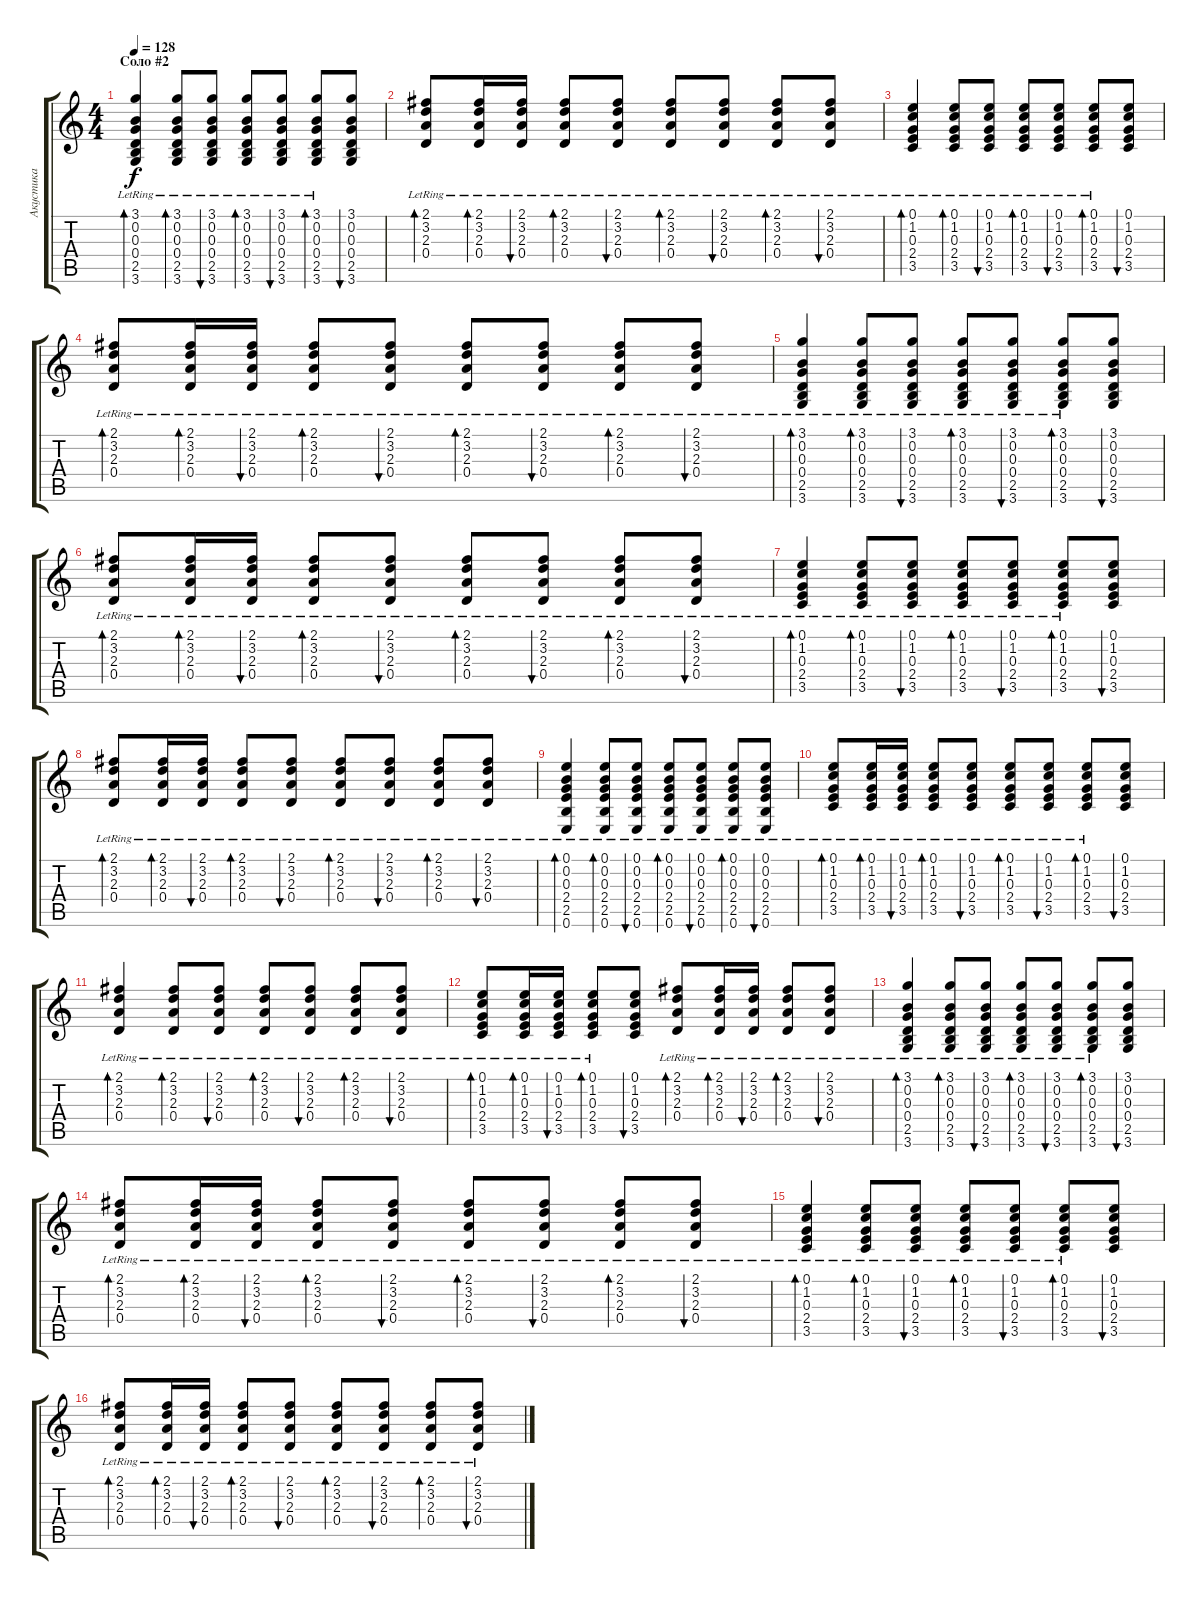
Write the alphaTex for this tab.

\track ("Акустика" "Акустика") {instrument acousticguitarsteel}
\staff {score tabs}
\tuning (E4 B3 G3 D3 A2 E2) {hide}
\ts (4 4)
\section ("" "Соло #2")
\tempo 128
\clef g2
\ks c
(3.1{lr} 0.2{lr} 0.3{lr} 0.4{lr} 2.5{lr} 3.6{lr}).4{bd 60 dy f} (3.1{lr} 0.2{lr} 0.3{lr} 0.4{lr} 2.5{lr} 3.6{lr}).8{bd 60} (3.1{lr} 0.2{lr} 0.3{lr} 0.4{lr} 2.5{lr} 3.6{lr}).8{bu 60} (3.1{lr} 0.2{lr} 0.3{lr} 0.4{lr} 2.5{lr} 3.6{lr}).8{bd 60} (3.1{lr} 0.2{lr} 0.3{lr} 0.4{lr} 2.5{lr} 3.6{lr}).8{bu 60} (3.1{lr} 0.2{lr} 0.3{lr} 0.4{lr} 2.5{lr} 3.6{lr}).8{bd 60} (3.1 0.2 0.3 0.4 2.5 3.6).8{bu 60} |
(2.1{lr} 3.2{lr} 2.3{lr} 0.4{lr}).8{bd 60} (2.1{lr} 3.2{lr} 2.3{lr} 0.4{lr}).16{bd 60} (2.1{lr} 3.2{lr} 2.3{lr} 0.4{lr}).16{bu 60} (2.1{lr} 3.2{lr} 2.3{lr} 0.4{lr}).8{bd 60} (2.1{lr} 3.2{lr} 2.3{lr} 0.4{lr}).8{bu 60} (2.1{lr} 3.2{lr} 2.3{lr} 0.4{lr}).8{bd 60} (2.1{lr} 3.2{lr} 2.3{lr} 0.4{lr}).8{bu 60} (2.1{lr} 3.2{lr} 2.3{lr} 0.4{lr}).8{bd 60} (2.1{lr} 3.2{lr} 2.3{lr} 0.4{lr}).8{bu 60} |
(0.1{lr} 1.2{lr} 0.3{lr} 2.4{lr} 3.5{lr}).4{bd 60} (0.1{lr} 1.2{lr} 0.3{lr} 2.4{lr} 3.5{lr}).8{bd 60} (0.1{lr} 1.2{lr} 0.3{lr} 2.4{lr} 3.5{lr}).8{bu 60} (0.1{lr} 1.2{lr} 0.3{lr} 2.4{lr} 3.5{lr}).8{bd 60} (0.1{lr} 1.2{lr} 0.3{lr} 2.4{lr} 3.5{lr}).8{bu 60} (0.1{lr} 1.2{lr} 0.3{lr} 2.4{lr} 3.5{lr}).8{bd 60} (0.1 1.2 0.3 2.4 3.5).8{bu 60} |
(2.1{lr} 3.2{lr} 2.3{lr} 0.4{lr}).8{bd 60} (2.1{lr} 3.2{lr} 2.3{lr} 0.4{lr}).16{bd 60} (2.1{lr} 3.2{lr} 2.3{lr} 0.4{lr}).16{bu 60} (2.1{lr} 3.2{lr} 2.3{lr} 0.4{lr}).8{bd 60} (2.1{lr} 3.2{lr} 2.3{lr} 0.4{lr}).8{bu 60} (2.1{lr} 3.2{lr} 2.3{lr} 0.4{lr}).8{bd 60} (2.1{lr} 3.2{lr} 2.3{lr} 0.4{lr}).8{bu 60} (2.1{lr} 3.2{lr} 2.3{lr} 0.4{lr}).8{bd 60} (2.1{lr} 3.2{lr} 2.3{lr} 0.4{lr}).8{bu 60} |
(3.1{lr} 0.2{lr} 0.3{lr} 0.4{lr} 2.5{lr} 3.6{lr}).4{bd 60} (3.1{lr} 0.2{lr} 0.3{lr} 0.4{lr} 2.5{lr} 3.6{lr}).8{bd 60} (3.1{lr} 0.2{lr} 0.3{lr} 0.4{lr} 2.5{lr} 3.6{lr}).8{bu 60} (3.1{lr} 0.2{lr} 0.3{lr} 0.4{lr} 2.5{lr} 3.6{lr}).8{bd 60} (3.1{lr} 0.2{lr} 0.3{lr} 0.4{lr} 2.5{lr} 3.6{lr}).8{bu 60} (3.1{lr} 0.2{lr} 0.3{lr} 0.4{lr} 2.5{lr} 3.6{lr}).8{bd 60} (3.1 0.2 0.3 0.4 2.5 3.6).8{bu 60} |
(2.1{lr} 3.2{lr} 2.3{lr} 0.4{lr}).8{bd 60} (2.1{lr} 3.2{lr} 2.3{lr} 0.4{lr}).16{bd 60} (2.1{lr} 3.2{lr} 2.3{lr} 0.4{lr}).16{bu 60} (2.1{lr} 3.2{lr} 2.3{lr} 0.4{lr}).8{bd 60} (2.1{lr} 3.2{lr} 2.3{lr} 0.4{lr}).8{bu 60} (2.1{lr} 3.2{lr} 2.3{lr} 0.4{lr}).8{bd 60} (2.1{lr} 3.2{lr} 2.3{lr} 0.4{lr}).8{bu 60} (2.1{lr} 3.2{lr} 2.3{lr} 0.4{lr}).8{bd 60} (2.1{lr} 3.2{lr} 2.3{lr} 0.4{lr}).8{bu 60} |
(0.1{lr} 1.2{lr} 0.3{lr} 2.4{lr} 3.5{lr}).4{bd 60} (0.1{lr} 1.2{lr} 0.3{lr} 2.4{lr} 3.5{lr}).8{bd 60} (0.1{lr} 1.2{lr} 0.3{lr} 2.4{lr} 3.5{lr}).8{bu 60} (0.1{lr} 1.2{lr} 0.3{lr} 2.4{lr} 3.5{lr}).8{bd 60} (0.1{lr} 1.2{lr} 0.3{lr} 2.4{lr} 3.5{lr}).8{bu 60} (0.1{lr} 1.2{lr} 0.3{lr} 2.4{lr} 3.5{lr}).8{bd 60} (0.1 1.2 0.3 2.4 3.5).8{bu 60} |
(2.1{lr} 3.2{lr} 2.3{lr} 0.4{lr}).8{bd 60} (2.1{lr} 3.2{lr} 2.3{lr} 0.4{lr}).16{bd 60} (2.1{lr} 3.2{lr} 2.3{lr} 0.4{lr}).16{bu 60} (2.1{lr} 3.2{lr} 2.3{lr} 0.4{lr}).8{bd 60} (2.1{lr} 3.2{lr} 2.3{lr} 0.4{lr}).8{bu 60} (2.1{lr} 3.2{lr} 2.3{lr} 0.4{lr}).8{bd 60} (2.1{lr} 3.2{lr} 2.3{lr} 0.4{lr}).8{bu 60} (2.1{lr} 3.2{lr} 2.3{lr} 0.4{lr}).8{bd 60} (2.1{lr} 3.2{lr} 2.3{lr} 0.4{lr}).8{bu 60} |
(0.1{lr} 0.2{lr} 0.3{lr} 2.4{lr} 2.5{lr} 0.6{lr}).4{bd 120} (0.1{lr} 0.2{lr} 0.3{lr} 2.4{lr} 2.5{lr} 0.6{lr}).8{bd 60} (0.1{lr} 0.2{lr} 0.3{lr} 2.4{lr} 2.5{lr} 0.6{lr}).8{bu 60} (0.1{lr} 0.2{lr} 0.3{lr} 2.4{lr} 2.5{lr} 0.6{lr}).8{bd 60} (0.1{lr} 0.2{lr} 0.3{lr} 2.4{lr} 2.5{lr} 0.6{lr}).8{bu 60} (0.1{lr} 0.2{lr} 0.3{lr} 2.4{lr} 2.5{lr} 0.6{lr}).8{bd 60} (0.1{lr} 0.2{lr} 0.3{lr} 2.4{lr} 2.5{lr} 0.6{lr}).8{bu 60} |
(0.1{lr} 1.2{lr} 0.3{lr} 2.4{lr} 3.5{lr}).8{bd 60} (0.1{lr} 1.2{lr} 0.3{lr} 2.4{lr} 3.5{lr}).16{bd 60} (0.1{lr} 1.2{lr} 0.3{lr} 2.4{lr} 3.5{lr}).16{bu 60} (0.1{lr} 1.2{lr} 0.3{lr} 2.4{lr} 3.5{lr}).8{bd 60} (0.1{lr} 1.2{lr} 0.3{lr} 2.4{lr} 3.5{lr}).8{bu 60} (0.1{lr} 1.2{lr} 0.3{lr} 2.4{lr} 3.5{lr}).8{bd 60} (0.1{lr} 1.2{lr} 0.3{lr} 2.4{lr} 3.5{lr}).8{bu 60} (0.1{lr} 1.2{lr} 0.3{lr} 2.4{lr} 3.5{lr}).8{bd 60} (0.1 1.2 0.3 2.4 3.5).8{bu 60} |
(2.1{lr} 3.2{lr} 2.3{lr} 0.4{lr}).4{bd 60} (2.1{lr} 3.2{lr} 2.3{lr} 0.4{lr}).8{bd 60} (2.1{lr} 3.2{lr} 2.3{lr} 0.4{lr}).8{bu 60} (2.1{lr} 3.2{lr} 2.3{lr} 0.4{lr}).8{bd 60} (2.1{lr} 3.2{lr} 2.3{lr} 0.4{lr}).8{bu 60} (2.1{lr} 3.2{lr} 2.3{lr} 0.4{lr}).8{bd 60} (2.1{lr} 3.2{lr} 2.3{lr} 0.4{lr}).8{bu 60} |
(0.1{lr} 1.2{lr} 0.3{lr} 2.4{lr} 3.5{lr}).8{bd 60} (0.1{lr} 1.2{lr} 0.3{lr} 2.4{lr} 3.5{lr}).16{bd 60} (0.1{lr} 1.2{lr} 0.3{lr} 2.4{lr} 3.5{lr}).16{bu 60} (0.1{lr} 1.2{lr} 0.3{lr} 2.4{lr} 3.5{lr}).8{bd 60} (0.1 1.2 0.3 2.4 3.5).8{bu 60} (2.1{lr} 3.2{lr} 2.3{lr} 0.4{lr}).8{bd 60} (2.1{lr} 3.2{lr} 2.3{lr} 0.4{lr}).16{bd 60} (2.1{lr} 3.2{lr} 2.3{lr} 0.4{lr}).16{bu 60} (2.1{lr} 3.2{lr} 2.3{lr} 0.4{lr}).8{bd 60} (2.1{lr} 3.2{lr} 2.3{lr} 0.4{lr}).8{bu 60} |
(3.1{lr} 0.2{lr} 0.3{lr} 0.4{lr} 2.5{lr} 3.6{lr}).4{bd 60} (3.1{lr} 0.2{lr} 0.3{lr} 0.4{lr} 2.5{lr} 3.6{lr}).8{bd 60} (3.1{lr} 0.2{lr} 0.3{lr} 0.4{lr} 2.5{lr} 3.6{lr}).8{bu 60} (3.1{lr} 0.2{lr} 0.3{lr} 0.4{lr} 2.5{lr} 3.6{lr}).8{bd 60} (3.1{lr} 0.2{lr} 0.3{lr} 0.4{lr} 2.5{lr} 3.6{lr}).8{bu 60} (3.1{lr} 0.2{lr} 0.3{lr} 0.4{lr} 2.5{lr} 3.6{lr}).8{bd 60} (3.1 0.2 0.3 0.4 2.5 3.6).8{bu 60} |
(2.1{lr} 3.2{lr} 2.3{lr} 0.4{lr}).8{bd 60} (2.1{lr} 3.2{lr} 2.3{lr} 0.4{lr}).16{bd 60} (2.1{lr} 3.2{lr} 2.3{lr} 0.4{lr}).16{bu 60} (2.1{lr} 3.2{lr} 2.3{lr} 0.4{lr}).8{bd 60} (2.1{lr} 3.2{lr} 2.3{lr} 0.4{lr}).8{bu 60} (2.1{lr} 3.2{lr} 2.3{lr} 0.4{lr}).8{bd 60} (2.1{lr} 3.2{lr} 2.3{lr} 0.4{lr}).8{bu 60} (2.1{lr} 3.2{lr} 2.3{lr} 0.4{lr}).8{bd 60} (2.1{lr} 3.2{lr} 2.3{lr} 0.4{lr}).8{bu 60} |
(0.1{lr} 1.2{lr} 0.3{lr} 2.4{lr} 3.5{lr}).4{bd 60} (0.1{lr} 1.2{lr} 0.3{lr} 2.4{lr} 3.5{lr}).8{bd 60} (0.1{lr} 1.2{lr} 0.3{lr} 2.4{lr} 3.5{lr}).8{bu 60} (0.1{lr} 1.2{lr} 0.3{lr} 2.4{lr} 3.5{lr}).8{bd 60} (0.1{lr} 1.2{lr} 0.3{lr} 2.4{lr} 3.5{lr}).8{bu 60} (0.1{lr} 1.2{lr} 0.3{lr} 2.4{lr} 3.5{lr}).8{bd 60} (0.1 1.2 0.3 2.4 3.5).8{bu 60} |
(2.1{lr} 3.2{lr} 2.3{lr} 0.4{lr}).8{bd 60} (2.1{lr} 3.2{lr} 2.3{lr} 0.4{lr}).16{bd 60} (2.1{lr} 3.2{lr} 2.3{lr} 0.4{lr}).16{bu 60} (2.1{lr} 3.2{lr} 2.3{lr} 0.4{lr}).8{bd 60} (2.1{lr} 3.2{lr} 2.3{lr} 0.4{lr}).8{bu 60} (2.1{lr} 3.2{lr} 2.3{lr} 0.4{lr}).8{bd 60} (2.1{lr} 3.2{lr} 2.3{lr} 0.4{lr}).8{bu 60} (2.1{lr} 3.2{lr} 2.3{lr} 0.4{lr}).8{bd 60} (2.1{lr} 3.2{lr} 2.3{lr} 0.4{lr}).8{bu 60}
